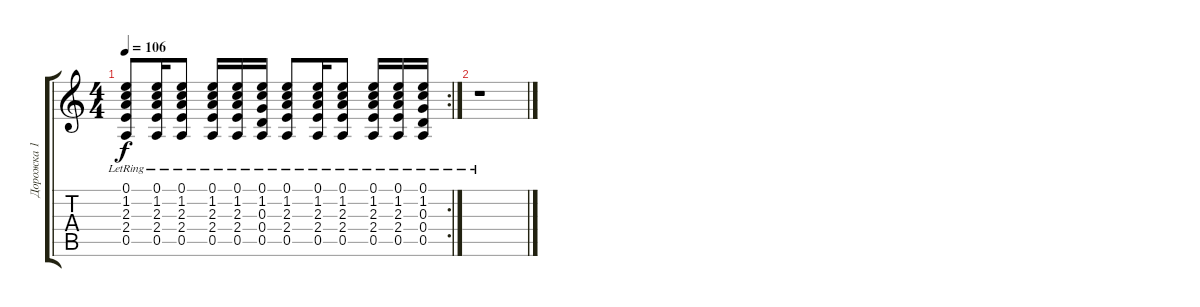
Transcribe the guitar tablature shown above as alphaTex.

\track ("Дорожка 1" "Дорожка 1") {instrument acousticguitarsteel}
\staff {score tabs}
\tuning (E4 B3 G3 D3 A2 E2) {hide}
\rc 2
\ts (4 4)
\tempo 106
\clef g2
\ks c
(0.1{lr} 1.2{lr} 2.3{lr} 2.4{lr} 0.5{lr}).8{dy f} (0.1{lr} 1.2{lr} 2.3{lr} 2.4{lr} 0.5{lr}).16 (0.1{lr} 1.2{lr} 2.3{lr} 2.4{lr} 0.5{lr}).8 (0.1{lr} 1.2{lr} 2.3{lr} 2.4{lr} 0.5{lr}).16 (0.1{lr} 1.2{lr} 2.3{lr} 2.4{lr} 0.5{lr}).16 (0.1{lr} 1.2{lr} 0.3{lr} 0.4{lr} 0.5{lr}).16 (0.1{lr} 1.2{lr} 2.3{lr} 2.4{lr} 0.5{lr}).8 (0.1{lr} 1.2{lr} 2.3{lr} 2.4{lr} 0.5{lr}).16 (0.1{lr} 1.2{lr} 2.3{lr} 2.4{lr} 0.5{lr}).8 (0.1{lr} 1.2{lr} 2.3{lr} 2.4{lr} 0.5{lr}).16 (0.1{lr} 1.2{lr} 2.3{lr} 2.4{lr} 0.5{lr}).16 (0.1{lr} 1.2{lr} 0.3{lr} 0.4{lr} 0.5{lr}).16 |
r.1
